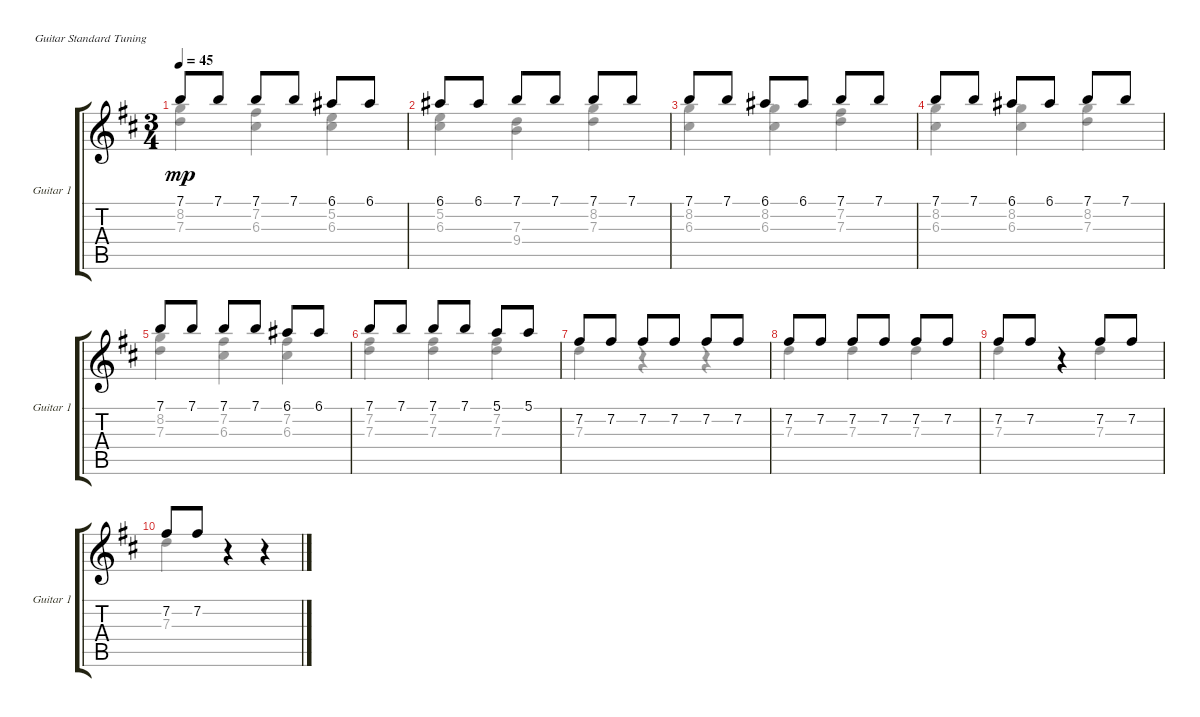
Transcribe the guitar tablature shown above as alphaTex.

\defaultSystemsLayout 4
\bracketExtendMode groupsimilarinstruments
\useSystemSignSeparator
\singleTrackTrackNamePolicy allsystems
\multiTrackTrackNamePolicy allsystems
\firstSystemTrackNameOrientation horizontal
\otherSystemsTrackNameOrientation horizontal
\track ("Guitar 1" "Guitar 1") {instrument acousticguitarsteel}
\staff {score tabs}
\tuning (E4 B3 G3 D3 A2 E2)
\voice
\ts (3 4)
\tempo 45
\clef g2
\ks bminor
7.1.8{dy mp} 7.1.8 7.1.8 7.1.8 6.1.8 6.1.8 |
6.1.8 6.1.8 7.1.8 7.1.8 7.1.8 7.1.8 |
7.1.8 7.1.8 6.1.8 6.1.8 7.1.8 7.1.8 |
7.1.8 7.1.8 6.1.8 6.1.8 7.1.8 7.1.8 |
7.1.8 7.1.8 7.1.8 7.1.8 6.1.8 6.1.8 |
7.1.8 7.1.8 7.1.8 7.1.8 5.1.8 5.1.8 |
7.2.8 7.2.8 7.2.8 7.2.8 7.2.8 7.2.8 |
7.2.8 7.2.8 7.2.8 7.2.8 7.2.8 7.2.8 |
7.2.8 7.2.8 r.4 7.2.8 7.2.8 |
7.2.8 7.2.8 r.4 r.4
\voice
\clef g2
\ottava regular
\simile none
\ks bminor
(7.3 8.2).4{dy mp} (7.2 6.3).4 (6.3 5.2).4 |
(5.2 6.3).4 (7.3 9.4).4 (7.3 8.2).4 |
(6.3 8.2).4 (8.2 6.3).4 (7.3 7.2).4 |
(6.3 8.2).4 (8.2 6.3).4 (7.3 8.2).4 |
(8.2 7.3).4 (6.3 7.2).4 (7.2 6.3).4 |
(7.3 7.2).4 (7.2 7.3).4 (7.3 7.2).4 |
7.3.4 r.4 r.4 |
7.3.4 7.3.4 7.3.4 |
7.3.4 r.4 7.3.4 |
7.3.4 r.4 r.4
